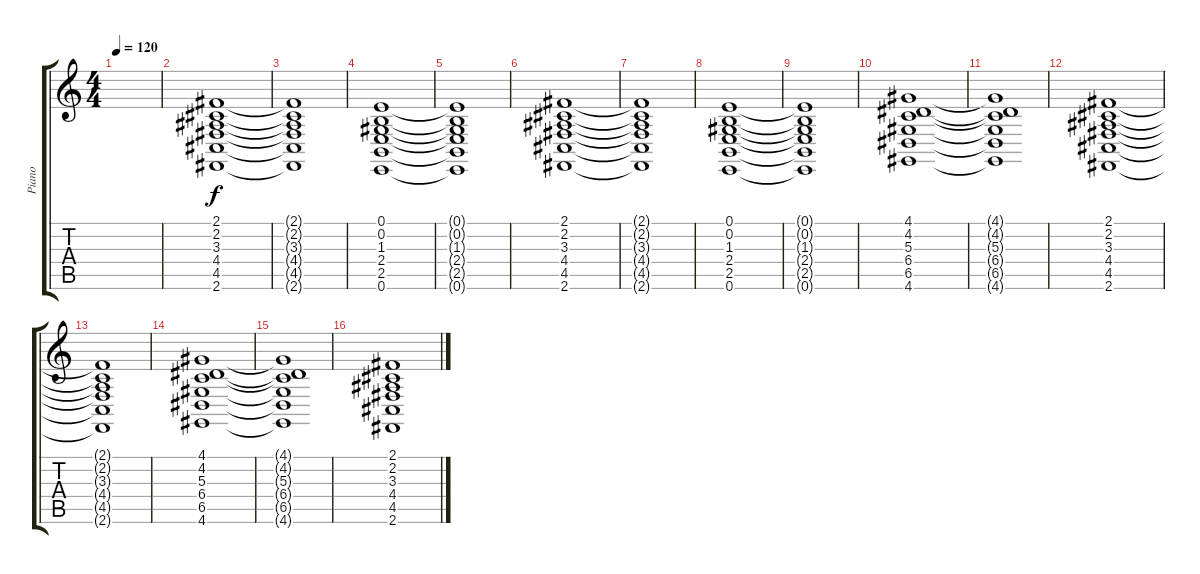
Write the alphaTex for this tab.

\track ("Piano" "Piano") {instrument honkytonkpiano}
\staff {score tabs}
\tuning (E4 B3 G3 D3 A2 E2) {hide}
\ts (4 4)
\tempo 120
\clef g2
\ks c
|
(2.1 2.2 3.3 4.4 4.5 2.6).1 |
(2.1{t} 2.2{t} 3.3{t} 4.4{t} 4.5{t} 2.6{t}).1 |
(0.1 0.2 1.3 2.4 2.5 0.6).1 |
(0.1{t} 0.2{t} 1.3{t} 2.4{t} 2.5{t} 0.6{t}).1 |
(2.1 2.2 3.3 4.4 4.5 2.6).1 |
(2.1{t} 2.2{t} 3.3{t} 4.4{t} 4.5{t} 2.6{t}).1 |
(0.1 0.2 1.3 2.4 2.5 0.6).1 |
(0.1{t} 0.2{t} 1.3{t} 2.4{t} 2.5{t} 0.6{t}).1 |
(4.1 4.2 5.3 6.4 6.5 4.6).1 |
(4.1{t} 4.2{t} 5.3{t} 6.4{t} 6.5{t} 4.6{t}).1 |
(2.1 2.2 3.3 4.4 4.5 2.6).1 |
(2.1{t} 2.2{t} 3.3{t} 4.4{t} 4.5{t} 2.6{t}).1 |
(4.1 4.2 5.3 6.4 6.5 4.6).1 |
(4.1{t} 4.2{t} 5.3{t} 6.4{t} 6.5{t} 4.6{t}).1 |
(2.1 2.2 3.3 4.4 4.5 2.6).1
